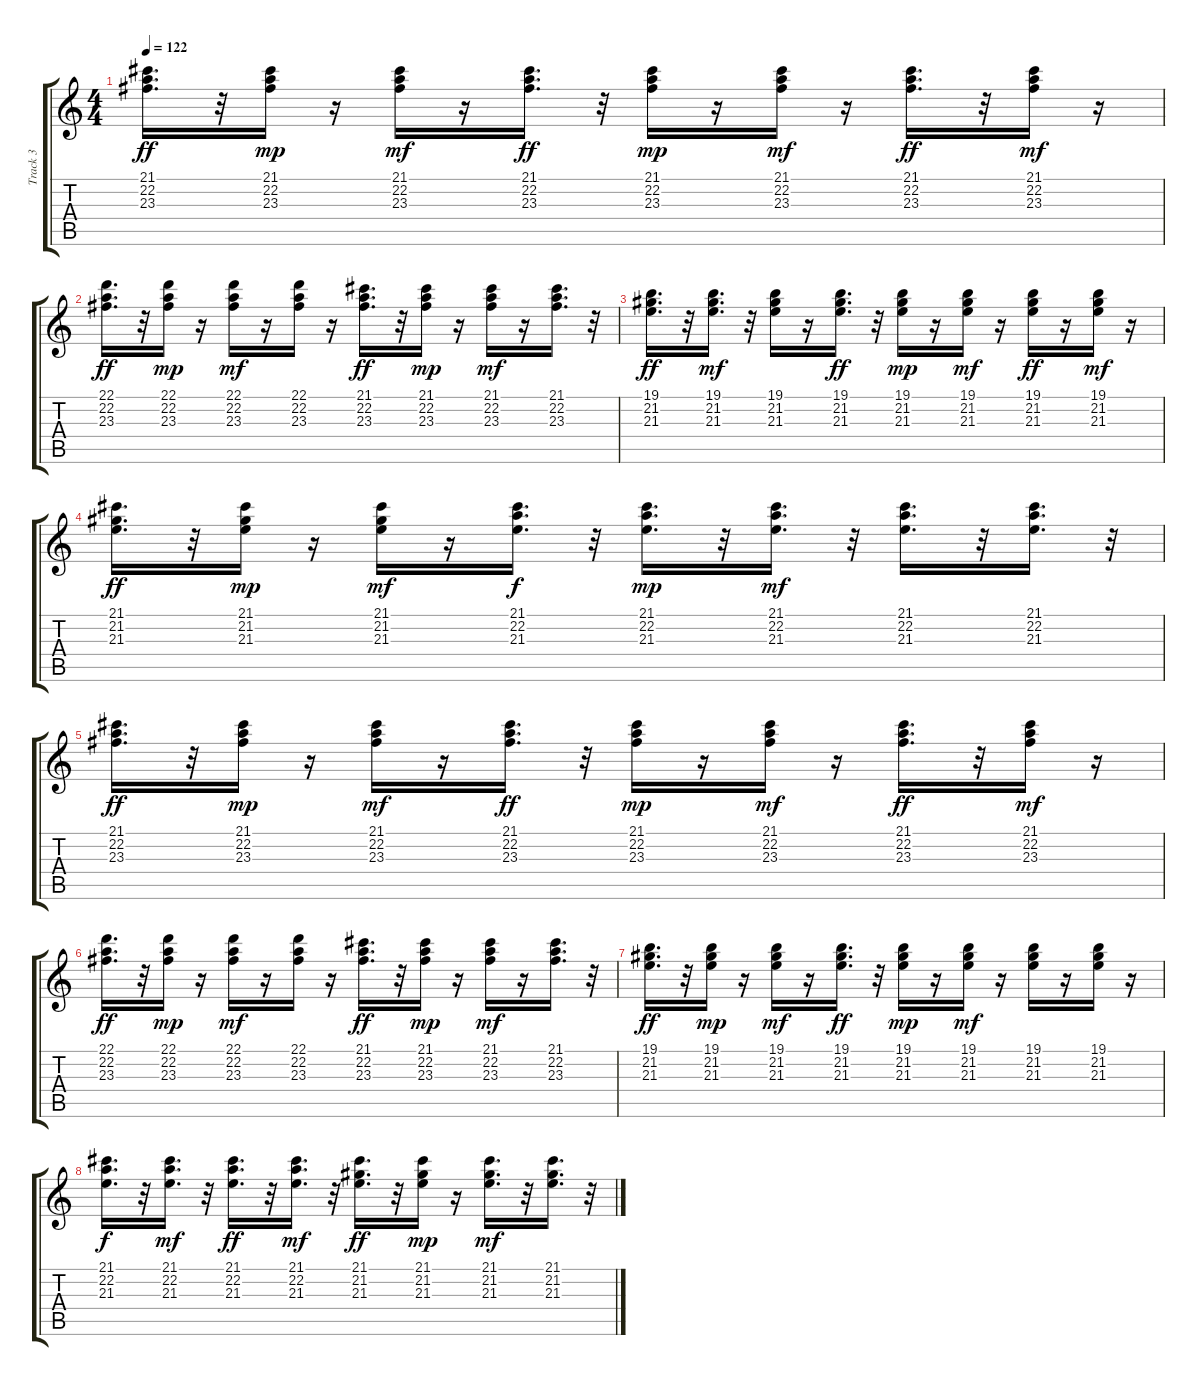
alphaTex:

\track ("Track 3" "Track 3") {instrument acousticgrandpiano}
\staff {score tabs}
\tuning (E4 B3 G3 D3 A2 E2) {hide}
\ts (4 4)
\tempo 122
\clef g2
\ks c
(21.1 22.2 23.3).16{d dy ff} r.32 (21.1 22.2 23.3).16{dy mp} r.16 (21.1 22.2 23.3).16{dy mf} r.16 (21.1 22.2 23.3).16{d dy ff} r.32 (21.1 22.2 23.3).16{dy mp} r.16 (21.1 22.2 23.3).16{dy mf} r.16 (21.1 22.2 23.3).16{d dy ff} r.32 (21.1 22.2 23.3).16{dy mf} r.16 |
(22.1 22.2 23.3).16{d dy ff} r.32 (22.1 22.2 23.3).16{dy mp} r.16 (22.1 22.2 23.3).16{dy mf} r.16 (22.1 22.2 23.3).16 r.16 (21.1 22.2 23.3).16{d dy ff} r.32 (21.1 22.2 23.3).16{dy mp} r.16 (21.1 22.2 23.3).16{dy mf} r.16 (21.1 22.2 23.3).16{d} r.32 |
(19.1 21.2 21.3).16{d dy ff} r.32 (19.1 21.2 21.3).16{d dy mf} r.32 (19.1 21.2 21.3).16 r.16 (19.1 21.2 21.3).16{d dy ff} r.32 (19.1 21.2 21.3).16{dy mp} r.16 (19.1 21.2 21.3).16{dy mf} r.16 (19.1 21.2 21.3).16{dy ff} r.16 (19.1 21.2 21.3).16{dy mf} r.16 |
(21.1 21.2 21.3).16{d dy ff} r.32 (21.1 21.2 21.3).16{dy mp} r.16 (21.1 21.2 21.3).16{dy mf} r.16 (21.1 22.2 21.3).16{d dy f} r.32 (21.1 22.2 21.3).16{d dy mp} r.32 (21.1 22.2 21.3).16{d dy mf} r.32 (21.1 22.2 21.3).16{d} r.32 (21.1 22.2 21.3).16{d} r.32 |
(21.1 22.2 23.3).16{d dy ff} r.32 (21.1 22.2 23.3).16{dy mp} r.16 (21.1 22.2 23.3).16{dy mf} r.16 (21.1 22.2 23.3).16{d dy ff} r.32 (21.1 22.2 23.3).16{dy mp} r.16 (21.1 22.2 23.3).16{dy mf} r.16 (21.1 22.2 23.3).16{d dy ff} r.32 (21.1 22.2 23.3).16{dy mf} r.16 |
(22.1 22.2 23.3).16{d dy ff} r.32 (22.1 22.2 23.3).16{dy mp} r.16 (22.1 22.2 23.3).16{dy mf} r.16 (22.1 22.2 23.3).16 r.16 (21.1 22.2 23.3).16{d dy ff} r.32 (21.1 22.2 23.3).16{dy mp} r.16 (21.1 22.2 23.3).16{dy mf} r.16 (21.1 22.2 23.3).16{d} r.32 |
(19.1 21.2 21.3).16{d dy ff} r.32 (19.1 21.2 21.3).16{dy mp} r.16 (19.1 21.2 21.3).16{dy mf} r.16 (19.1 21.2 21.3).16{d dy ff} r.32 (19.1 21.2 21.3).16{dy mp} r.16 (19.1 21.2 21.3).16{dy mf} r.16 (19.1 21.2 21.3).16 r.16 (19.1 21.2 21.3).16 r.16 |
(21.1 22.2 21.3).16{d dy f} r.32 (21.1 22.2 21.3).16{d dy mf} r.32 (21.1 22.2 21.3).16{d dy ff} r.32 (21.1 22.2 21.3).16{d dy mf} r.32 (21.1 21.2 21.3).16{d dy ff} r.32 (21.1 21.2 21.3).16{dy mp} r.16 (21.1 21.2 21.3).16{d dy mf} r.32 (21.1 21.2 21.3).16{d} r.32
